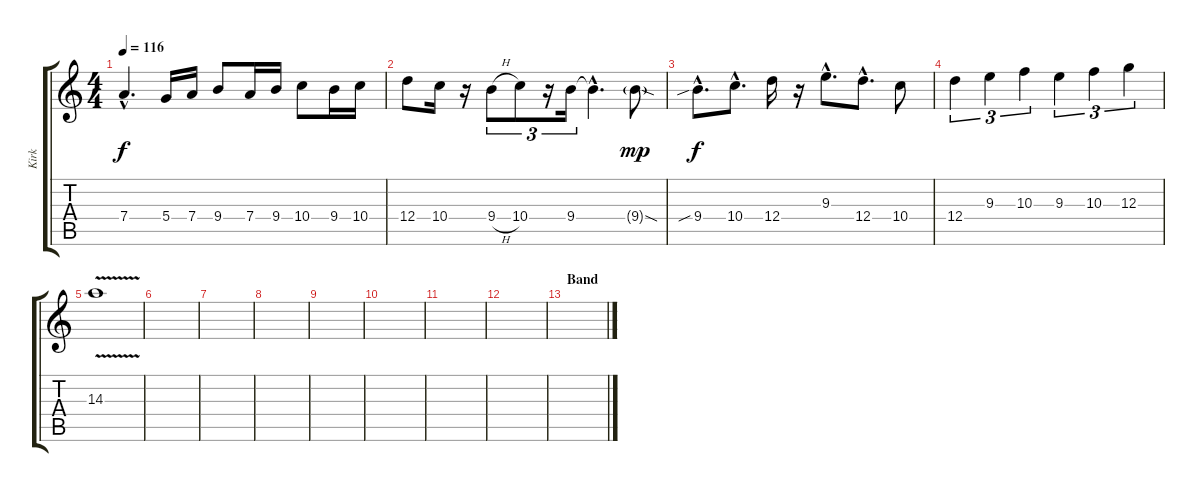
\track ("Kirk" "Kirk") {instrument distortionguitar}
\staff {score tabs}
\tuning (E4 B3 G3 D3 A2 E2) {hide}
\ts (4 4)
\tempo 116
\clef g2
\ks c
7.4{hac t}.4{d dy f} 5.4.16 7.4.16 9.4.8 7.4.16 9.4.16 10.4.8 9.4.16 10.4.16 |
12.4.8 10.4.16 r.16 9.4{h}.8{tu (3 2)} 10.4.8{tu (3 2)} r.16{tu (3 2)} 9.4.16{tu (3 2)} 9.4{hac t}.4{d} 9.4{sod g}.8{dy mp} |
9.4{sib hac}.8{d dy f} 10.4{hac}.8{d} 12.4.16 r.16 9.3{hac}.8{d} 12.4{hac}.8{d} 10.4.8 |
12.4.4{tu (3 2)} 9.3.4{tu (3 2)} 10.3.4{tu (3 2)} 9.3.4{tu (3 2)} 10.3.4{tu (3 2)} 12.3.4{tu (3 2)} |
14.3{v}.1 |
|
|
|
|
|
|
|
\section ("" "Band")
